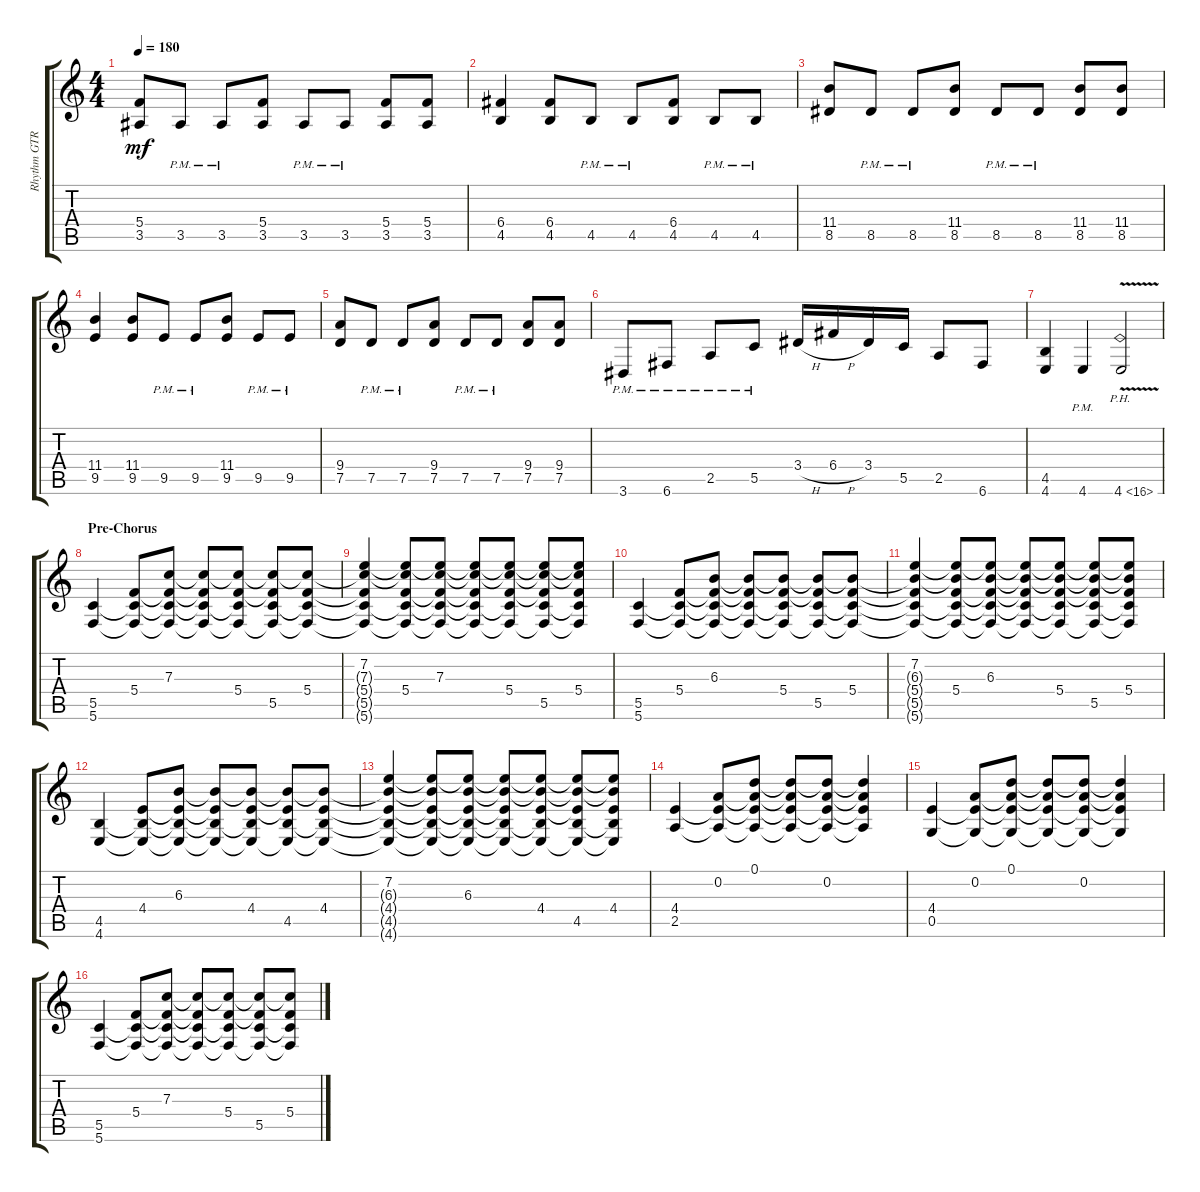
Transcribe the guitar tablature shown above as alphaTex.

\track ("Rhythm GTR 2" "Rhythm GTR") {instrument distortionguitar}
\staff {score tabs}
\tuning (D4 A3 F3 C3 G2 C2) {hide}
\ts (4 4)
\tempo 180
\clef g2
\ks aminor
(5.4 3.5).8{dy mf} 3.5{pm}.8 3.5{pm}.8 (5.4 3.5).8 3.5{pm}.8 3.5{pm}.8 (5.4 3.5).8 (5.4 3.5).8 |
(6.4 4.5).4 (6.4 4.5).8 4.5{pm}.8 4.5{pm}.8 (6.4 4.5).8 4.5{pm}.8 4.5{pm}.8 |
(11.4 8.5).8 8.5{pm}.8 8.5{pm}.8 (11.4 8.5).8 8.5{pm}.8 8.5{pm}.8 (11.4 8.5).8 (11.4 8.5).8 |
(11.4 9.5).4 (11.4 9.5).8 9.5{pm}.8 9.5{pm}.8 (11.4 9.5).8 9.5{pm}.8 9.5{pm}.8 |
(9.4 7.5).8 7.5{pm}.8 7.5{pm}.8 (9.4 7.5).8 7.5{pm}.8 7.5{pm}.8 (9.4 7.5).8 (9.4 7.5).8 |
3.6{pm}.8 6.6{pm}.8 2.5{pm}.8 5.5{pm}.8 3.4{h}.16 6.4{h}.16 3.4.16 5.5.16 2.5.8 6.6.8 |
(4.5 4.6).4 4.6{pm}.4 4.6{ph 12 v}.2 |
\section ("" "Pre-Chorus")
(5.5 5.6).4 (5.4 5.5{t} 5.6{t}).8 (7.3 5.4{t} 5.5{t} 5.6{t}).8 (7.3{t} 5.4{t} 5.5{t} 5.6{t}).8 (7.3{t} 5.4 5.5{t} 5.6{t}).8 (7.3{t} 5.4{t} 5.5 5.6{t}).8 (7.3{t} 5.4 5.5{t} 5.6{t}).8 |
(7.2 7.3{t} 5.4{t} 5.5{t} 5.6{t}).4 (7.2{t} 7.3{t} 5.4 5.5{t} 5.6{t}).8 (7.2{t} 7.3 5.4{t} 5.5{t} 5.6{t}).8 (7.2{t} 7.3{t} 5.4{t} 5.5{t} 5.6{t}).8 (7.2{t} 7.3{t} 5.4 5.5{t} 5.6{t}).8 (7.2{t} 7.3{t} 5.4{t} 5.5 5.6{t}).8 (7.2{t} 7.3{t} 5.4 5.5{t} 5.6{t}).8 |
(5.5 5.6).4 (5.4 5.5{t} 5.6{t}).8 (6.3 5.4{t} 5.5{t} 5.6{t}).8 (6.3{t} 5.4{t} 5.5{t} 5.6{t}).8 (6.3{t} 5.4 5.5{t} 5.6{t}).8 (6.3{t} 5.4{t} 5.5 5.6{t}).8 (6.3{t} 5.4 5.5{t} 5.6{t}).8 |
(7.2 6.3{t} 5.4{t} 5.5{t} 5.6{t}).4 (7.2{t} 6.3{t} 5.4 5.5{t} 5.6{t}).8 (7.2{t} 6.3 5.4{t} 5.5{t} 5.6{t}).8 (7.2{t} 6.3{t} 5.4{t} 5.5{t} 5.6{t}).8 (7.2{t} 6.3{t} 5.4 5.5{t} 5.6{t}).8 (7.2{t} 6.3{t} 5.4{t} 5.5 5.6{t}).8 (7.2{t} 6.3{t} 5.4 5.5{t} 5.6{t}).8 |
(4.5 4.6).4 (4.4 4.5{t} 4.6{t}).8 (6.3 4.4{t} 4.5{t} 4.6{t}).8 (6.3{t} 4.4{t} 4.5{t} 4.6{t}).8 (6.3{t} 4.4 4.5{t} 4.6{t}).8 (6.3{t} 4.4{t} 4.5 4.6{t}).8 (6.3{t} 4.4 4.5{t} 4.6{t}).8 |
(7.2 6.3{t} 4.4{t} 4.5{t} 4.6{t}).4 (7.2{t} 6.3{t} 4.4{t} 4.5{t} 4.6{t}).8 (7.2{t} 6.3 4.4{t} 4.5{t} 4.6{t}).8 (7.2{t} 6.3{t} 4.4{t} 4.5{t} 4.6{t}).8 (7.2{t} 6.3{t} 4.4 4.5{t} 4.6{t}).8 (7.2{t} 6.3{t} 4.4{t} 4.5 4.6{t}).8 (7.2{t} 6.3{t} 4.4 4.5{t} 4.6{t}).8 |
(4.4 2.5).4 (0.2 4.4{t} 2.5{t}).8 (0.1 0.2{t} 4.4{t} 2.5{t}).8 (0.1{t} 0.2{t} 4.4{t} 2.5{t}).8 (0.1{t} 0.2 4.4{t} 2.5{t}).8 (0.1{t} 0.2{t} 4.4{t} 2.5{t}).4 |
(4.4 0.5).4 (0.2 4.4{t} 0.5{t}).8 (0.1 0.2{t} 4.4{t} 0.5{t}).8 (0.1{t} 0.2{t} 4.4{t} 0.5{t}).8 (0.1{t} 0.2 4.4{t} 0.5{t}).8 (0.1{t} 0.2{t} 4.4{t} 0.5{t}).4 |
(5.5 5.6).4 (5.4 5.5{t} 5.6{t}).8 (7.3 5.4{t} 5.5{t} 5.6{t}).8 (7.3{t} 5.4{t} 5.5{t} 5.6{t}).8 (7.3{t} 5.4 5.5{t} 5.6{t}).8 (7.3{t} 5.4{t} 5.5 5.6{t}).8 (7.3{t} 5.4 5.5{t} 5.6{t}).8
